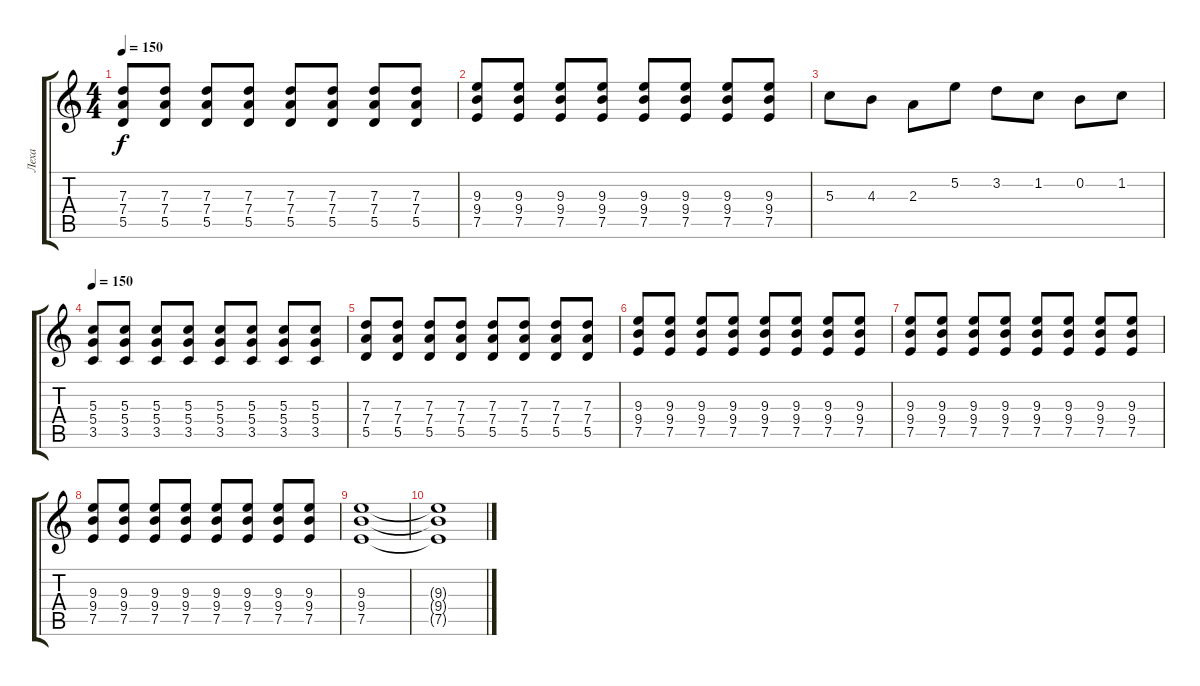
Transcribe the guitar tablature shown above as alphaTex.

\track ("Леха" "Леха") {instrument distortionguitar}
\staff {score tabs}
\tuning (E4 B3 G3 D3 A2 E2) {hide}
\ts (4 4)
\tempo 150
\clef g2
\ks c
(7.3 7.4 5.5).8{dy f} (7.3 7.4 5.5).8 (7.3 7.4 5.5).8 (7.3 7.4 5.5).8 (7.3 7.4 5.5).8 (7.3 7.4 5.5).8 (7.3 7.4 5.5).8 (7.3 7.4 5.5).8 |
(9.3 9.4 7.5).8 (9.3 9.4 7.5).8 (9.3 9.4 7.5).8 (9.3 9.4 7.5).8 (9.3 9.4 7.5).8 (9.3 9.4 7.5).8 (9.3 9.4 7.5).8 (9.3 9.4 7.5).8 |
5.3.8 4.3.8 2.3.8 5.2.8 3.2.8 1.2.8 0.2.8 1.2.8 |
\tempo 150
(5.3 5.4 3.5).8{instrument distortionguitar} (5.3 5.4 3.5).8 (5.3 5.4 3.5).8 (5.3 5.4 3.5).8 (5.3 5.4 3.5).8 (5.3 5.4 3.5).8 (5.3 5.4 3.5).8 (5.3 5.4 3.5).8 |
(7.3 7.4 5.5).8 (7.3 7.4 5.5).8 (7.3 7.4 5.5).8 (7.3 7.4 5.5).8 (7.3 7.4 5.5).8 (7.3 7.4 5.5).8 (7.3 7.4 5.5).8 (7.3 7.4 5.5).8 |
(9.3 9.4 7.5).8 (9.3 9.4 7.5).8 (9.3 9.4 7.5).8 (9.3 9.4 7.5).8 (9.3 9.4 7.5).8 (9.3 9.4 7.5).8 (9.3 9.4 7.5).8 (9.3 9.4 7.5).8 |
(9.3 9.4 7.5).8 (9.3 9.4 7.5).8 (9.3 9.4 7.5).8 (9.3 9.4 7.5).8 (9.3 9.4 7.5).8 (9.3 9.4 7.5).8 (9.3 9.4 7.5).8 (9.3 9.4 7.5).8 |
(9.3 9.4 7.5).8 (9.3 9.4 7.5).8 (9.3 9.4 7.5).8 (9.3 9.4 7.5).8 (9.3 9.4 7.5).8 (9.3 9.4 7.5).8 (9.3 9.4 7.5).8 (9.3 9.4 7.5).8 |
(9.3 9.4 7.5).1 |
(9.3{t} 9.4{t} 7.5{t}).1
